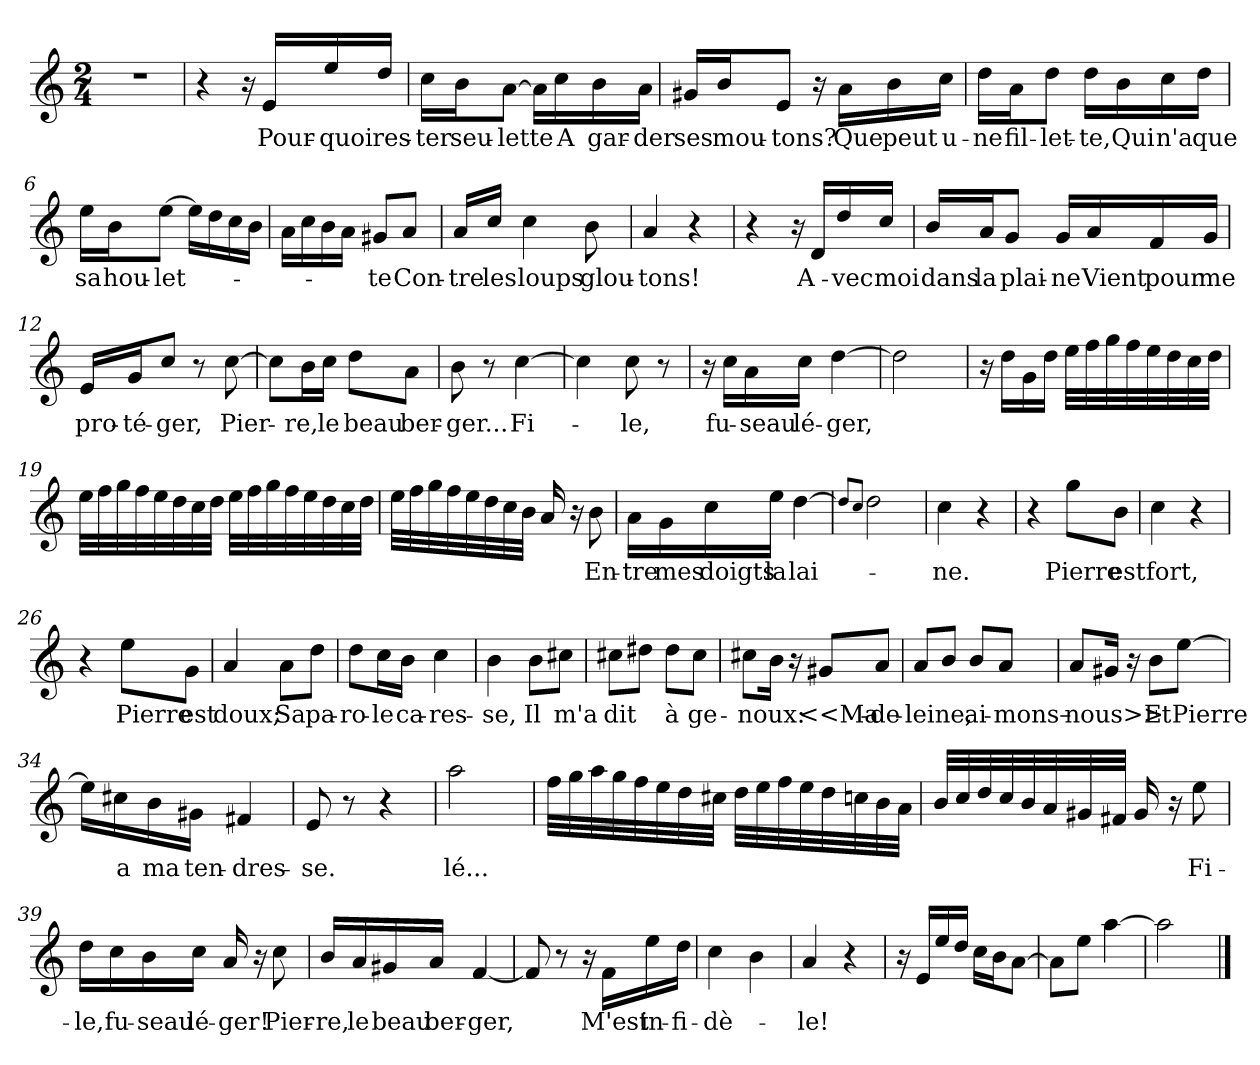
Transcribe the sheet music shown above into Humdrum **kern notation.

**kern	**text
*part1	*part1
*staff1	*staff1
*clefG2	*
*k[]	*
*M2/4	*
=1	=1
2r	.
=2	=2
4r	.
16r	.
!	!LO:LY:b
16e/LL	Pour-
!	!LO:LY:b
16ee/	-quoi
!	!LO:LY:b
16dd/JJ	res-
=3	=3
!	!LO:LY:b
16cc\LL	-ter
!	!LO:LY:b
16b\J	seu-
!	!LO:LY:b
[8a\J	-lette
16a\LL]	.
!	!LO:LY:b
16cc\	A
!	!LO:LY:b
16b\	gar-
!	!LO:LY:b
16a\JJ	-der
=4	=4
!	!LO:LY:b
16g#X/LL	ses
!	!LO:LY:b
16b/J	mou-
!	!LO:LY:b
8e/J	-tons?
16r	.
!	!LO:LY:b
16a\LL	Que
!	!LO:LY:b
16b\	peut
!	!LO:LY:b
16cc\JJ	u-
=5	=5
!	!LO:LY:b
16dd\LL	-ne
!	!LO:LY:b
16a\J	fil-
!	!LO:LY:b
8dd\J	-let-
!	!LO:LY:b
16dd\LL	-te,
!	!LO:LY:b
16b\	Qui
!	!LO:LY:b
16cc\	n'a
!	!LO:LY:b
16dd\JJ	que
=6	=6
!	!LO:LY:b
16ee\LL	sa
!	!LO:LY:b
16b\J	hou-
!	!LO:LY:b
[8ee\J	-let-
16ee\LL]	.
16dd\	.
16cc\	.
16b\JJ	.
!!LO:LB:g=z
=7	=7
16a\LL	.
16cc\	.
16b\	.
16a\JJ	.
!	!LO:LY:b
8g#X/L	-te
!	!LO:LY:b
8a/J	Con-
=8	=8
!	!LO:LY:b
16a/LL	-tre
!	!LO:LY:b
16cc/JJ	les
!	!LO:LY:b
4cc\	loups
!	!LO:LY:b
8b\	glou-
=9	=9
!	!LO:LY:b
4a/	-tons!
4r	.
=10	=10
4r	.
16r	.
!	!LO:LY:b
16d/LL	A-
!	!LO:LY:b
16dd/	-vec
!	!LO:LY:b
16cc/JJ	moi
=11	=11
!	!LO:LY:b
16b/LL	dans
!	!LO:LY:b
16a/J	la
!	!LO:LY:b
8g/J	plai-
!	!LO:LY:b
16g/LL	-ne
!	!LO:LY:b
16a/	Vient
!	!LO:LY:b
16f/	pour
!	!LO:LY:b
16g/JJ	me
=12	=12
!	!LO:LY:b
16e/LL	pro-
!	!LO:LY:b
16g/J	-té-
!	!LO:LY:b
8cc/J	-ger,
8r	.
!	!LO:LY:b
[8cc\	Pier-
!!LO:LB:g=z
=13	=13
8cc\L]	.
!	!LO:LY:b
16b\L	-re,
!	!LO:LY:b
16cc\JJ	le
!	!LO:LY:b
8dd\L	beau
!	!LO:LY:b
8a\J	ber-
=14	=14
!	!LO:LY:b
8b\	-ger...
8r	.
!	!LO:LY:b
[4cc\	Fi-
=15	=15
4cc\]	.
!	!LO:LY:b
8cc\	-le,
8r	.
=16	=16
16r	.
!	!LO:LY:b
16cc\LL	fu-
!	!LO:LY:b
16a\	-seau
!	!LO:LY:b
16cc\JJ	lé-
!	!LO:LY:b
[4dd\	-ger,
=17	=17
2dd\]	.
=18	=18
16r	.
16dd\LL	.
16g\	.
16dd\JJ	.
32ee\LLL	.
32ff\	.
32gg\	.
32ff\	.
32ee\	.
32dd\	.
32cc\	.
32dd\JJJ	.
=19	=19
32ee\LLL	.
32ff\	.
32gg\	.
32ff\	.
32ee\	.
32dd\	.
32cc\	.
32dd\JJJ	.
32ee\LLL	.
32ff\	.
32gg\	.
32ff\	.
32ee\	.
32dd\	.
32cc\	.
32dd\JJJ	.
!!LO:LB:g=z
=20	=20
32ee\LLL	.
32ff\	.
32gg\	.
32ff\	.
32ee\	.
32dd\	.
32cc\	.
32b\JJJ	.
16a/	.
16r	.
!	!LO:LY:b
8b\	En-
=21	=21
!	!LO:LY:b
16a\LL	-tre
!	!LO:LY:b
16g\	mes
!	!LO:LY:b
16cc\	doigts
!	!LO:LY:b
16ee\JJ	la
!	!LO:LY:b
[4dd\	lai-
=22	=22
8qdd/L]	.
8qcc/J	.
2dd\	.
=23	=23
!	!LO:LY:b
4cc\	-ne.
4r	.
=24	=24
4r	.
!	!LO:LY:b
8gg\L	Pierre
!	!LO:LY:b
8b\J	est
=25	=25
!	!LO:LY:b
4cc\	fort,
4r	.
=26	=26
4r	.
!	!LO:LY:b
8ee\L	Pierre
!	!LO:LY:b
8g\J	est
=27	=27
!	!LO:LY:b
4a/	doux;
!	!LO:LY:b
8a\L	Sa
!	!LO:LY:b
8dd\J	pa-
=28	=28
!	!LO:LY:b
8dd\L	-ro-
!	!LO:LY:b
16cc\L	-le
!	!LO:LY:b
16b\JJ	ca-
!	!LO:LY:b
4cc\	-res-
!!LO:LB:g=z
=29	=29
!	!LO:LY:b
4b\	-se,
!	!LO:LY:b
8b\L	Il
!	!LO:LY:b
8cc#X\J	m'a
=30	=30
!	!LO:LY:b
8cc#X\L	dit
8dd#X\J	.
!	!LO:LY:b
8dd#\L	à
!	!LO:LY:b
8cc#\J	ge-
=31	=31
!	!LO:LY:b
8cc#X\L	-noux:
16b\Jk	.
16r	.
!	!LO:LY:b
8g#X/L	<<Ma-
!	!LO:LY:b
8a/J	-de-
=32	=32
!	!LO:LY:b
8a/L	-leine,
8b/J	.
!	!LO:LY:b
8b/L	ai-
!	!LO:LY:b
8a/J	-mons–
=33	=33
!	!LO:LY:b
8a/L	nous>>
16g#X/Jk	.
16r	.
!	!LO:LY:b
8b\L	Et
!	!LO:LY:b
[8ee\J	Pierre
=34	=34
16ee\LL]	.
!	!LO:LY:b
16cc#X\	a
!	!LO:LY:b
16b\	ma
!	!LO:LY:b
16g#X\JJ	ten-
!	!LO:LY:b
4f#X/	-dres-
=35	=35
!	!LO:LY:b
8e/	-se.
8r	.
4r	.
=36	=36
!	!LO:LY:b
2aa\	-lé...
!!LO:LB:g=z
=37	=37
32ff\LLL	.
32gg\	.
32aa\	.
32gg\	.
32ff\	.
32ee\	.
32dd\	.
32cc#X\JJJ	.
32dd\LLL	.
32ee\	.
32ff\	.
32ee\	.
32dd\	.
32ccn\	.
32b\	.
32a\JJJ	.
=38	=38
32b/LLL	.
32cc/	.
32dd/	.
32cc/	.
32b/	.
32a/	.
32g#X/	.
32f#X/JJJ	.
16g#/	.
16r	.
!	!LO:LY:b
8ee\	Fi-
=39	=39
!	!LO:LY:b
16dd\LL	-le,
!	!LO:LY:b
16cc\	fu-
!	!LO:LY:b
16b\	-seau
!	!LO:LY:b
16cc\JJ	lé-
!	!LO:LY:b
16a/	-ger!
16r	.
!	!LO:LY:b
8cc\	Pier-
=40	=40
!	!LO:LY:b
16b/LL	-re,
!	!LO:LY:b
16a/	le
!	!LO:LY:b
16g#X/	beau
!	!LO:LY:b
16a/JJ	ber-
!	!LO:LY:b
[4f/	-ger,
!!LO:LB:g=z
=41	=41
8f/]	.
8r	.
16r	.
!	!LO:LY:b
16f\LL	M'est
!	!LO:LY:b
16ee\	in-
!	!LO:LY:b
16dd\JJ	-fi-
=42	=42
!	!LO:LY:b
4cc\	-dè-
4b\	.
=43	=43
!	!LO:LY:b
4a/	-le!
4r	.
=44	=44
16r	.
16e/LL	.
16ee/	.
16dd/JJ	.
16cc\LL	.
16b\J	.
[8a\J	.
=45	=45
8a\L]	.
8ee\J	.
[4aa\	.
=46	=46
2aa\]	.
==	==
*-	*-
